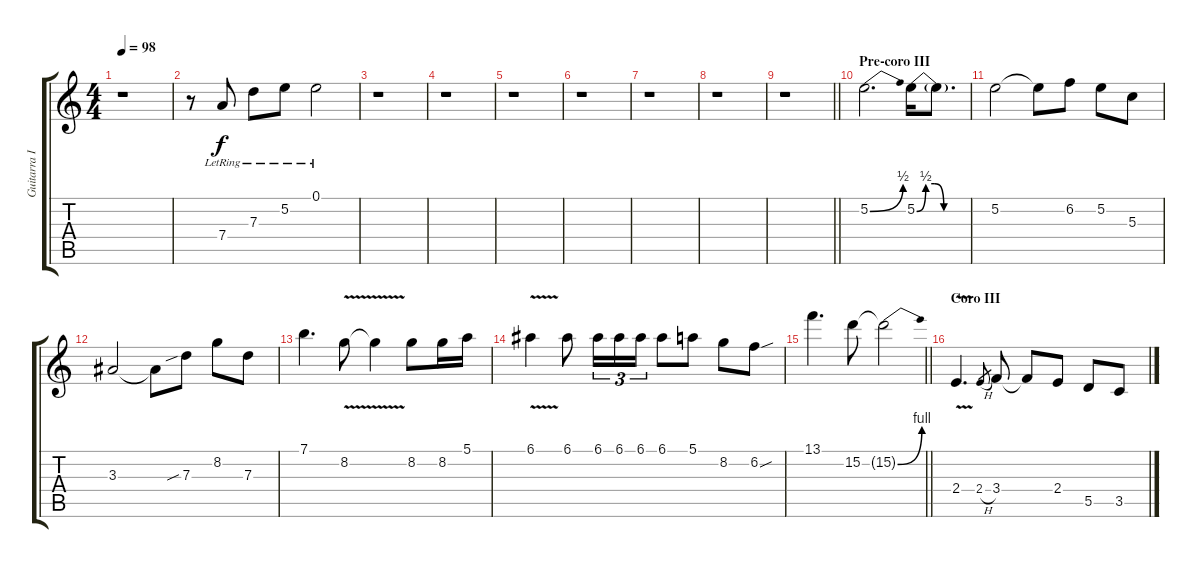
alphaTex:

\track ("Guitarra III" "Guitarra I") {instrument distortionguitar}
\staff {score tabs}
\tuning (E4 B3 G3 D3 A2 E2) {hide}
\ts (4 4)
\tempo 98
\clef g2
\ks aminor
r.1{dy f} |
r.8 7.4{lr}.8 7.3{lr}.8 5.2{lr}.8 0.1{lr}.2 |
r.1 |
r.1 |
r.1 |
r.1 |
r.1 |
r.1 |
\barLineRight lightlight
r.1 |
\section ("" "Pre-coro III")
5.2{be (bend 0 0 60 2)}.2{d instrument distortionguitar} 5.2{be (custom 0 0 10 2 20 2 30 0 60 0)}.16 5.2{t}.8{d} |
5.2.2 5.2{t}.8 6.2.8 5.2.8 5.3.8 |
3.3.2 3.3{t}.8 7.3{sib}.8 8.2.8 7.3.8 |
7.1.4{d} 8.2{v}.8 8.2{t}.4 8.2.8 8.2.16 5.1.16 |
6.1{v}.4 6.1.8 6.1.16{tu (3 2)} 6.1.16{tu (3 2)} 6.1.16{tu (3 2)} 6.1.8 5.1.8 8.2.8 6.2{sou}.8 |
\barLineRight lightlight
13.1.4{d} 15.2.8 15.2{be (bend 0 0 60 4) t}.2 |
\section ("" "Coro III")
2.4{v}.4{d} 2.4{h}.8{gr} 3.4.8 3.4{t}.8 2.4.8 5.5.8 3.5.8
